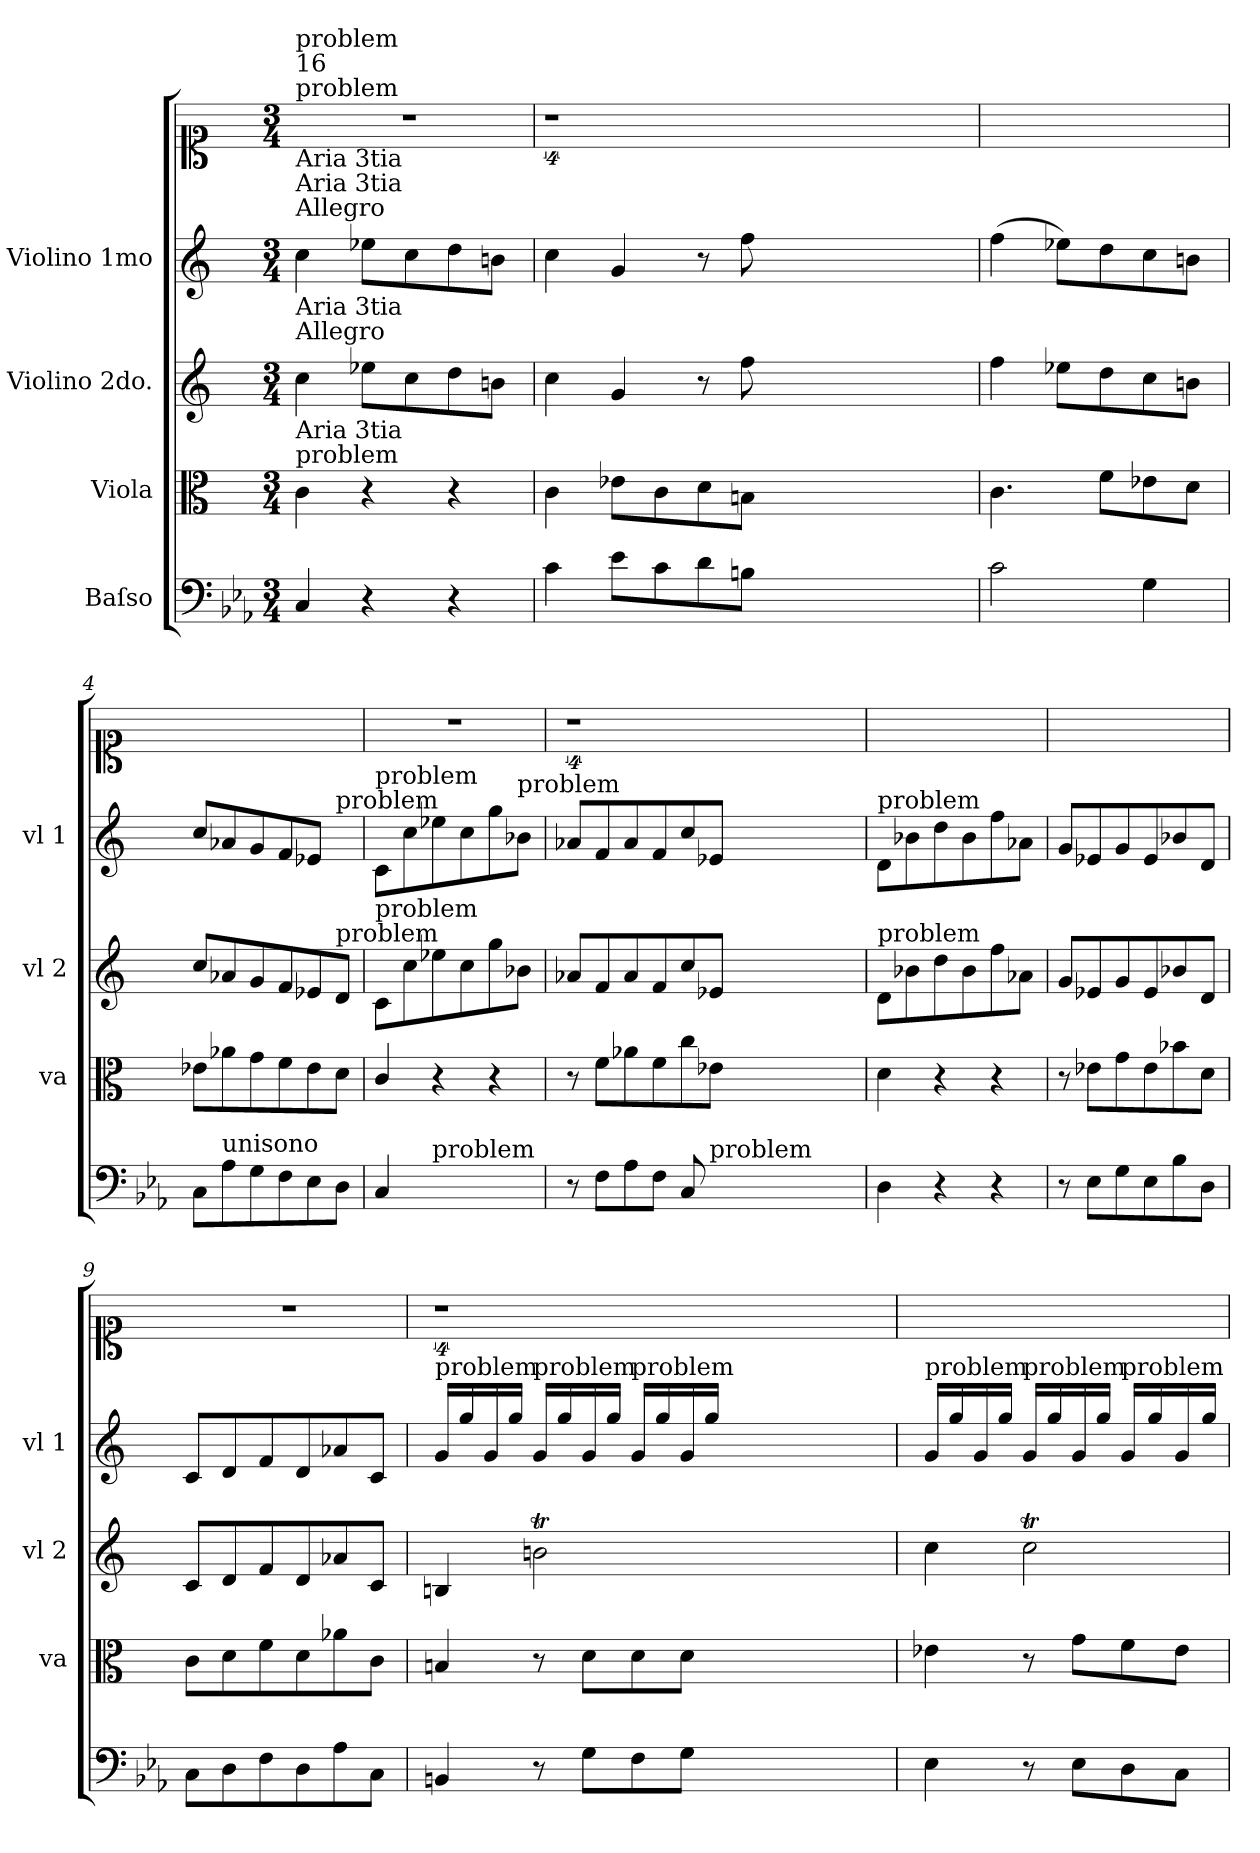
**kern	**kern	**kern	**kern	**kern
*part5	*part4	*part3	*part2	*part1
*staff5	*staff4	*staff3	*staff2	*staff1
*I"Baſso	*I"Viola	*I"Violino 2do.	*I"Violino 1mo	*
*	*I'va	*I'vl 2	*I'vl 1	*
*clefF4	*clefC3	*clefG2	*clefG2	*clefC1
*k[b-e-a-]	*	*	*	*
*M3/4	*M3/4	*M3/4	*M3/4	*M3/4
=1	=1	=1	=1	=1
!	!	!	!	!LO:TX:a:t=problem
!	!	!	!	!LO:TX:b:t=Aria 3tia
!	!	!	!	!LO:TX:a:t=16
!	!	!	!	!LO:TX:a:t=problem
!	!	!	!LO:TX:a:t=Allegro	!
!	!	!	!LO:TX:a:t=Aria 3tia	!
!	!	!LO:TX:a:t=Allegro	!	!
!	!	!LO:TX:a:t=Aria 3tia	!	!
!	!LO:TX:a:t=problem	!	!	!
!	!LO:TX:a:t=Aria 3tia	!	!	!
4C/	4c\	4cc\	4cc\	2.r
4r	4r	8ee-\L	8ee-\L	.
.	.	8cc\	8cc\	.
4r	4r	8dd\	8dd\	.
.	.	8bn\J	8bn\J	.
=2	=2	=2	=2	=2
4c\	4c\	4cc\	4cc\	4%9r
8e-\L	8e-\L	4g/	4g/	.
8c\	8c\	.	.	.
8d\	8d\	8r	8r	.
8Bn\J	8Bn\J	8ff\	8ff\	.
1.ryy	1.ryy	1.ryy	1.ryy	.
=3	=3	=3	=3	=3
2c\	4.c\	4ff\	(4ff\	2.ryy
.	.	8ee-\L	8ee-\L)	.
.	8f\L	8dd\	8dd\	.
4G\	8e-\	8cc\	8cc\	.
.	8d\J	8bn\J	8bn\J	.
=4	=4	=4	=4	=4
8C\L	8e-\L	8cc/L	8cc/L	2.ryy
!LO:TX:a:t=unisono	!	!	!	!
8A-\	8a-\	8a-/	8a-/	.
8G\	8g\	8g/	8g/	.
8F\	8f\	8f/	8f/	.
8E-\	8e-\	8e-/	8e-/J	.
!	!	!	!LO:TX:a:t=problem	!
!	!	!LO:TX:a:t=problem	!	!
8D\J	8d\J	8d/J	8ryy	.
=5	=5	=5	=5	=5
!	!	!	!LO:TX:a:t=problem	!
!	!	!LO:TX:a:t=problem	!	!
4C/	4c/	8c/L	8c/L	2.r
.	.	8cc\	8cc\	.
!LO:TX:a:t=problem	!	!	!	!
4ryy	4r	8ee-\	8ee-\	.
.	.	8cc\	8cc\	.
4ryy	4r	8gg\	8gg\	.
!	!	!	!LO:TX:a:t=problem	!
.	.	8b-\J	8b-\J	.
=6	=6	=6	=6	=6
8r	8r	8a-/L	8a-/L	4%9r
8F\L	8f\L	8f/	8f/	.
8A-\	8a-\	8a-/	8a-/	.
8F\J	8f\	8f/	8f/	.
8C/	8cc\	8cc/	8cc/	.
!LO:TX:a:t=problem	!	!	!	!
8ryy	8e-\J	8e-/J	8e-/J	.
1.ryy	1.ryy	1.ryy	1.ryy	.
=7	=7	=7	=7	=7
!	!	!	!LO:TX:a:t=problem	!
!	!	!LO:TX:a:t=problem	!	!
4D\	4d\	8d/L	8d/L	2.ryy
.	.	8b-\	8b-\	.
4r	4r	8dd\	8dd\	.
.	.	8b-\	8b-\	.
4r	4r	8ff\	8ff\	.
.	.	8a-\J	8a-\J	.
=8	=8	=8	=8	=8
8r	8r	8g/L	8g/L	2.ryy
8E-\L	8e-\L	8e-/	8e-/	.
8G\	8g\	8g/	8g/	.
8E-\	8e-\	8e-/	8e-/	.
8B-\	8b-\	8b-/	8b-/	.
8D\J	8d\J	8d/J	8d/J	.
=9	=9	=9	=9	=9
8C\L	8c\L	8c/L	8c/L	2.r
8D\	8d\	8d/	8d/	.
8F\	8f\	8f/	8f/	.
8D\	8d\	8d/	8d/	.
8A-\	8a-\	8a-/	8a-/	.
8C\J	8c\J	8c/J	8c/J	.
=10	=10	=10	=10	=10
!	!	!	!LO:TX:a:t=problem	!
4BBn/	4Bn/	4Bn/	16g/LL	4%9r
.	.	.	16gg\	.
.	.	.	16g/	.
.	.	.	16gg\JJ	.
!	!	!	!LO:TX:a:t=problem	!
8r	8r	2bnt\	16g/LL	.
.	.	.	16gg\	.
8G\L	8d\L	.	16g/	.
.	.	.	16gg\JJ	.
!	!	!	!LO:TX:a:t=problem	!
8F\	8d\	.	16g/LL	.
.	.	.	16gg\	.
8G\J	8d\J	.	16g/	.
.	.	.	16gg\JJ	.
1.ryy	1.ryy	1.ryy	1.ryy	.
=11	=11	=11	=11	=11
!	!	!	!LO:TX:a:t=problem	!
4E-\	4e-\	4cc\	16g/LL	2.ryy
.	.	.	16gg\	.
.	.	.	16g/	.
.	.	.	16gg\JJ	.
!	!	!	!LO:TX:a:t=problem	!
8r	8r	2ccT\	16g/LL	.
.	.	.	16gg\	.
8E-\L	8g\L	.	16g/	.
.	.	.	16gg\JJ	.
!	!	!	!LO:TX:a:t=problem	!
8D\	8f\	.	16g/LL	.
.	.	.	16gg\	.
8C\J	8e-\J	.	16g/	.
.	.	.	16gg\JJ	.
=	=	=	=	=
*-	*-	*-	*-	*-
